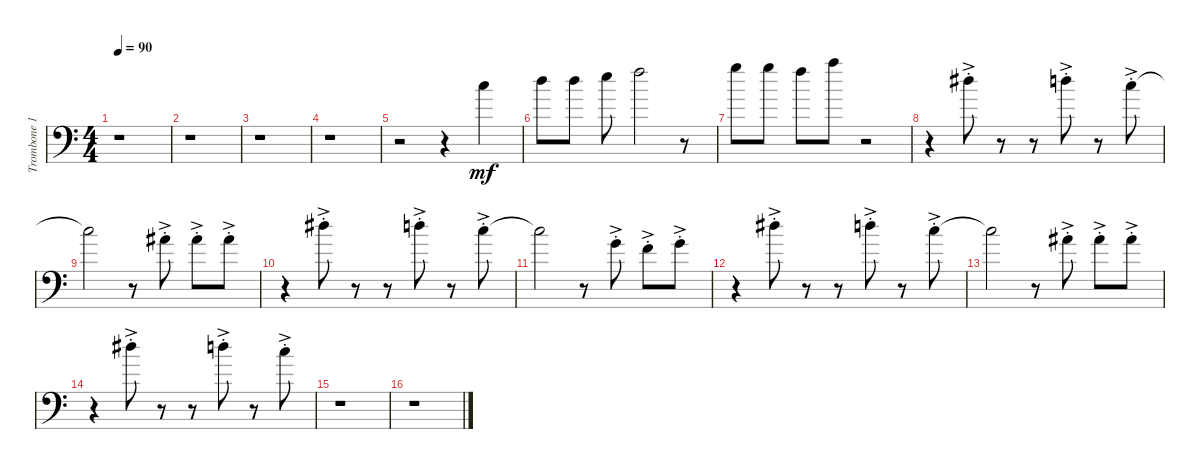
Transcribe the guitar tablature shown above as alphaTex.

\track ("Trombone 1" "Trombone 1") {instrument acousticbass}
\staff {score}
\tuning (E4 B3 G3 D3 A2 E2 B1) {hide}
\ts (4 4)
\tempo 90
\clef f4
\ks c
r.1{dy mf} |
r.1 |
r.1 |
r.1 |
r.2 r.4 1.2.4 |
3.2.8 3.2.8 0.1.8 1.1.2 r.8 |
3.1.8 3.1.8 1.1.8 5.1.8 r.2 |
r.4 4.2{ac st}.8 r.8 r.8 3.2{ac st}.8 r.8 1.2{ac st}.8 |
1.2{t}.2 r.8 3.3{ac st}.8 3.3{ac st}.8 3.3{ac st}.8 |
r.4 4.2{ac st}.8 r.8 r.8 3.2{ac st}.8 r.8 1.2{ac st}.8 |
1.2{t}.2 r.8 0.3{ac st}.8 3.4{ac st}.8 0.3{ac st}.8 |
r.4 4.2{ac st}.8 r.8 r.8 3.2{ac st}.8 r.8 1.2{ac st}.8 |
1.2{t}.2 r.8 3.3{ac st}.8 3.3{ac st}.8 3.3{ac st}.8 |
r.4 4.2{ac st}.8 r.8 r.8 3.2{ac st}.8 r.8 1.2{ac st}.8 |
r.1 |
r.1
